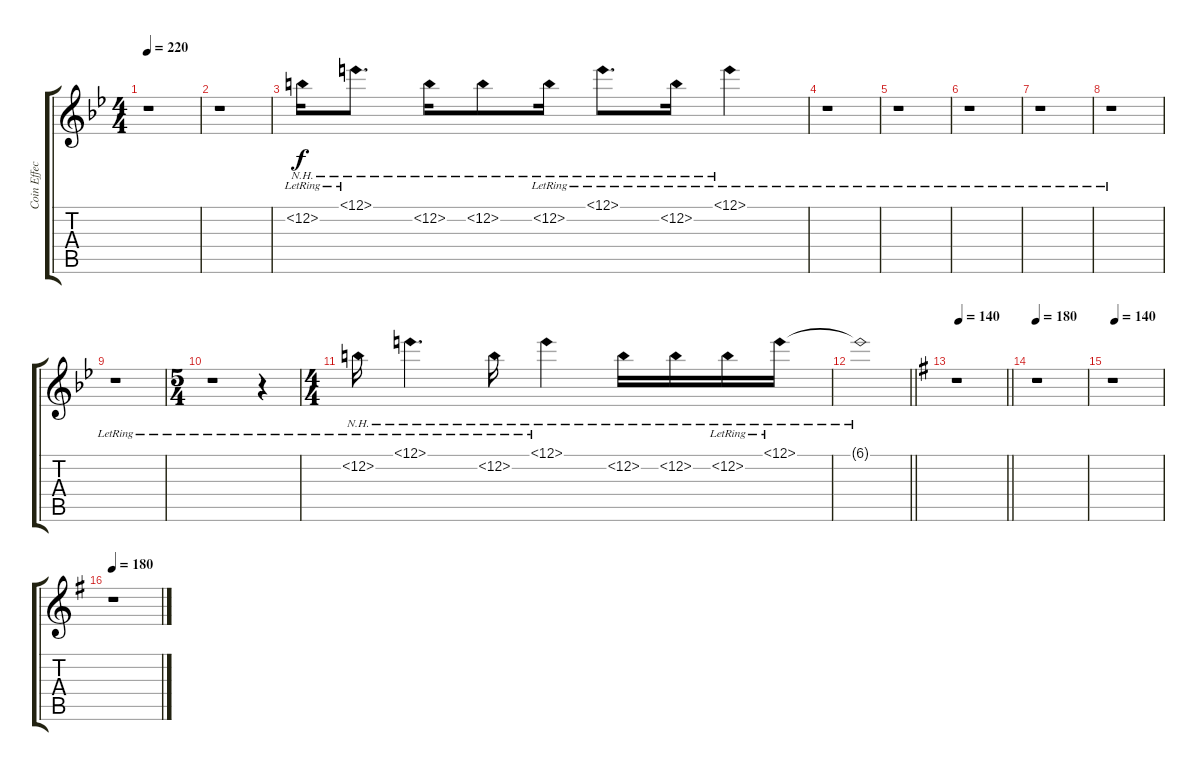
\track ("Coin Effect" "Coin Effec") {instrument guitarharmonics}
\staff {score tabs}
\tuning (E4 B3 G3 D3 A2 E2) {hide}
\ts (4 4)
\tempo 220
\clef g2
\ks bb
r.1{dy f} |
r.1 |
6.2{nh lr}.16 6.1{nh lr}.8{d} 6.2{nh}.16 6.2{nh}.8 6.2{nh lr}.16 6.1{nh lr}.8{d} 6.2{nh lr}.16 6.1{nh lr}.4 |
r.1 |
r.1 |
r.1 |
r.1 |
r.1 |
r.1 |
\ts (5 4)
r.1 r.4 |
\ts (4 4)
6.2{nh lr}.16 6.1{nh lr}.4{d} 6.2{nh lr}.16 6.1{nh lr}.4 6.2{nh}.16 6.2{nh}.16 6.2{nh lr}.16 6.1{nh lr}.16 |
\barLineRight lightlight
6.1{nh t}.1 |
\tempo (140 0.0625)
\barLineRight lightlight
\ks g
r.1 |
\tempo 180
r.1 |
\tempo (140 0.0625)
r.1 |
\tempo 180
r.1
